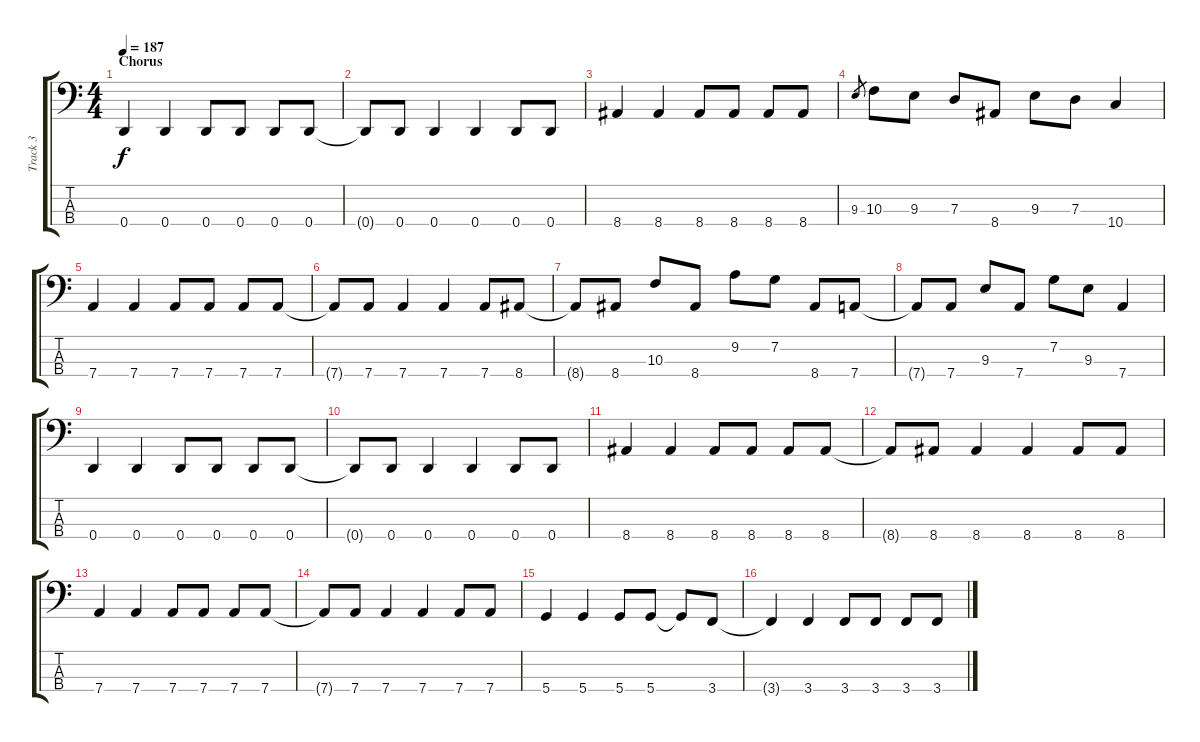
\track ("Track 3" "Track 3") {instrument electricbassfinger}
\staff {score tabs}
\tuning (F2 C2 G1 D1) {hide}
\ts (4 4)
\section ("" "Chorus")
\tempo 187
\clef f4
\ks c
0.4.4{dy f} 0.4.4 0.4.8 0.4.8 0.4.8 0.4.8 |
0.4{t}.8 0.4.8 0.4.4 0.4.4 0.4.8 0.4.8 |
8.4.4 8.4.4 8.4.8 8.4.8 8.4.8 8.4.8 |
9.3.8{gr} 10.3.8 9.3.8 7.3.8 8.4.8 9.3.8 7.3.8 10.4.4 |
7.4.4 7.4.4 7.4.8 7.4.8 7.4.8 7.4.8 |
7.4{t}.8 7.4.8 7.4.4 7.4.4 7.4.8 8.4.8 |
8.4{t}.8 8.4.8 10.3.8 8.4.8 9.2.8 7.2.8 8.4.8 7.4.8 |
7.4{t}.8 7.4.8 9.3.8 7.4.8 7.2.8 9.3.8 7.4.4 |
0.4.4 0.4.4 0.4.8 0.4.8 0.4.8 0.4.8 |
0.4{t}.8 0.4.8 0.4.4 0.4.4 0.4.8 0.4.8 |
8.4.4 8.4.4 8.4.8 8.4.8 8.4.8 8.4.8 |
8.4{t}.8 8.4.8 8.4.4 8.4.4 8.4.8 8.4.8 |
7.4.4 7.4.4 7.4.8 7.4.8 7.4.8 7.4.8 |
7.4{t}.8 7.4.8 7.4.4 7.4.4 7.4.8 7.4.8 |
5.4.4 5.4.4 5.4.8 5.4.8 5.4{t}.8 3.4.8 |
3.4{t}.4 3.4.4 3.4.8 3.4.8 3.4.8 3.4.8
